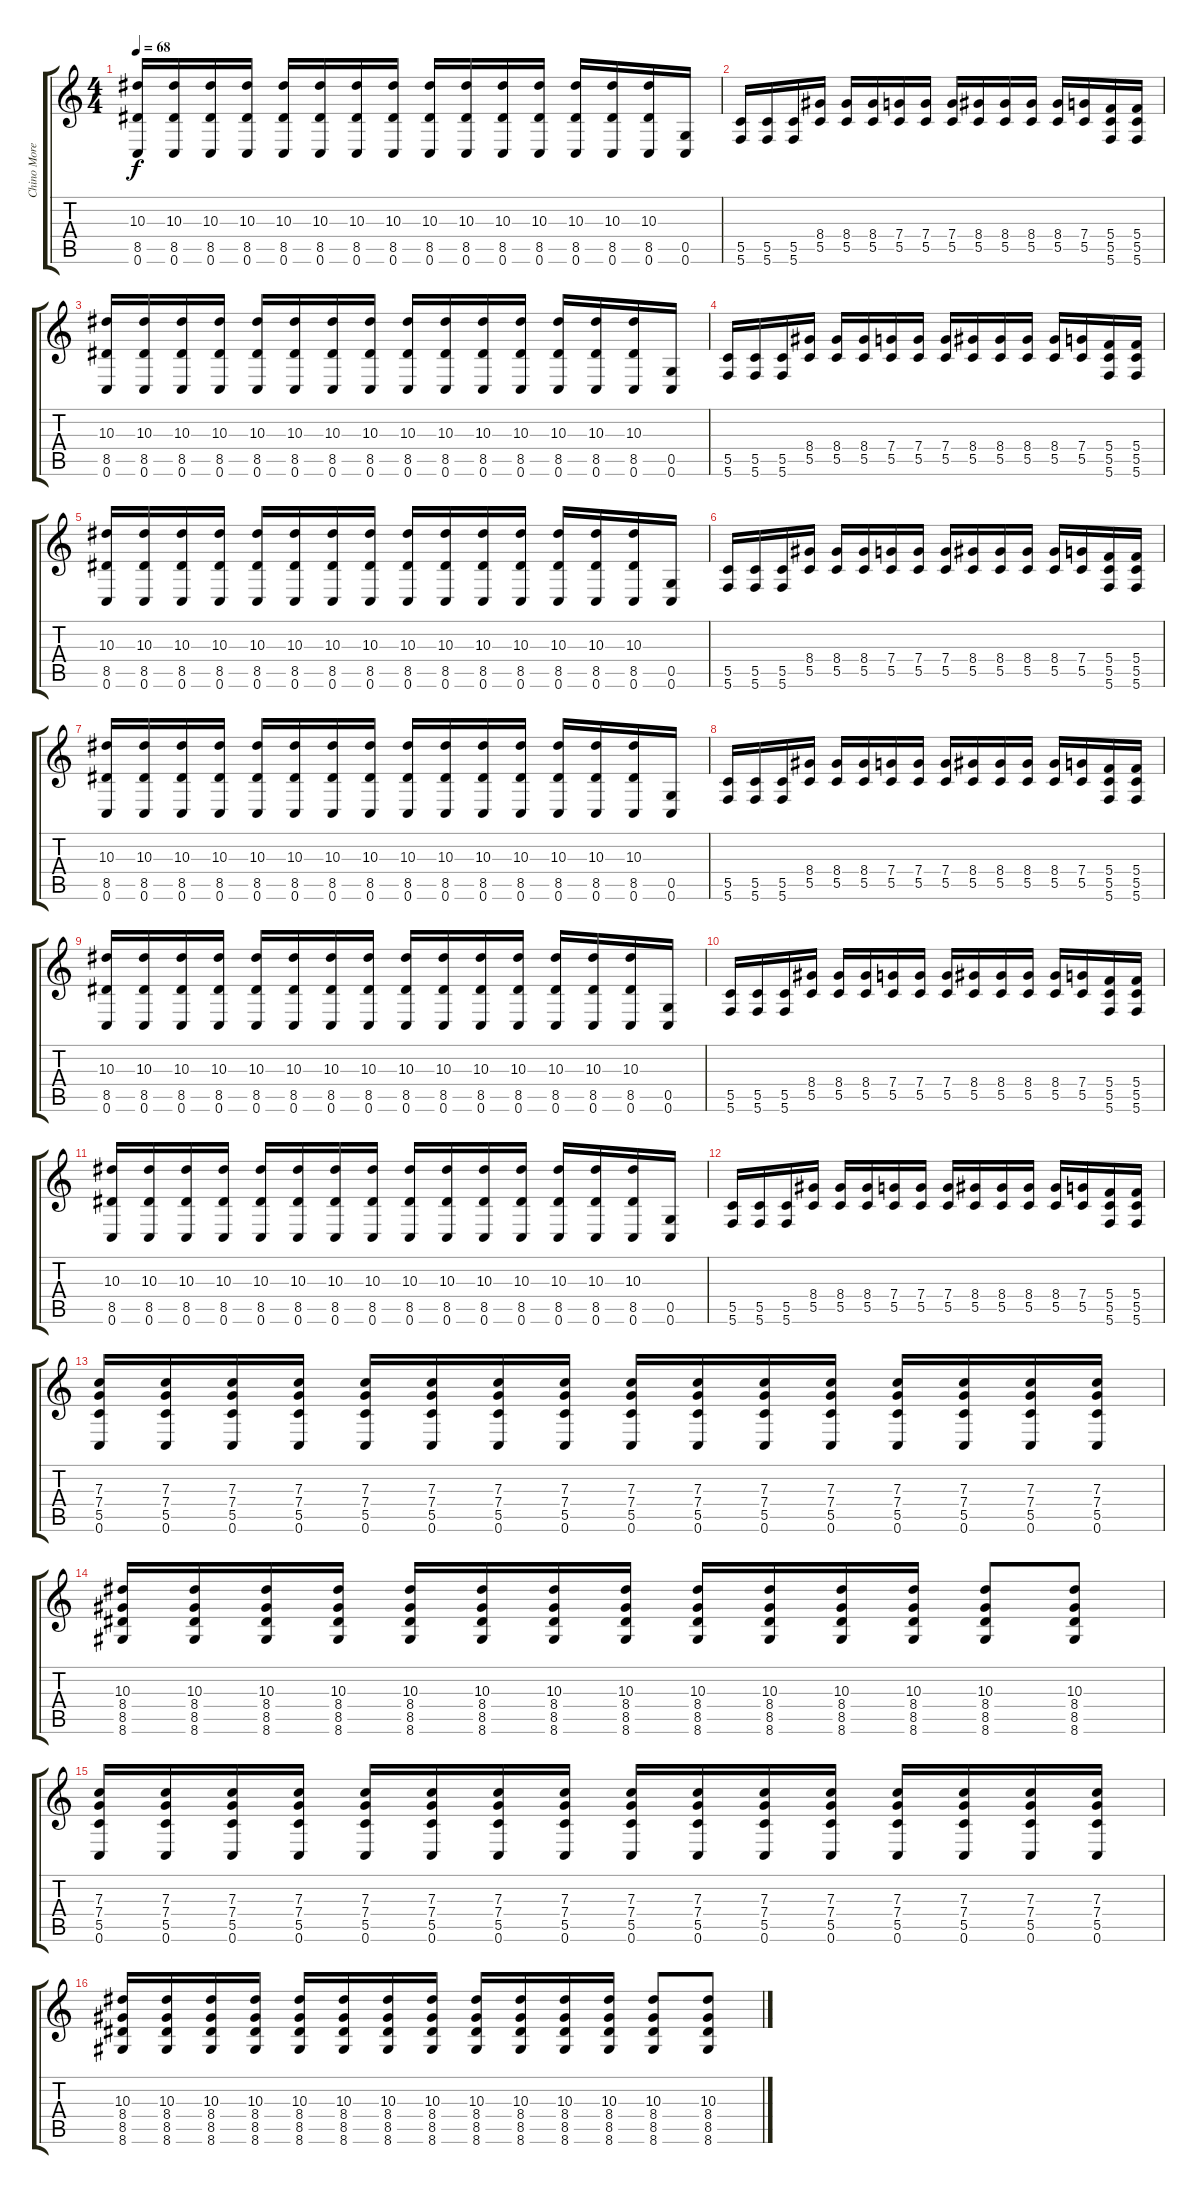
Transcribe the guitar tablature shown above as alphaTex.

\track ("Chino Moreno" "Chino More") {instrument overdrivenguitar}
\staff {score tabs}
\tuning (D4 A3 F3 C3 G2 C2) {hide}
\ts (4 4)
\tempo 68
\clef g2
\ks c
(10.3 8.5 0.6).16{dy f instrument overdrivenguitar} (10.3 8.5 0.6).16 (10.3 8.5 0.6).16 (10.3 8.5 0.6).16 (10.3 8.5 0.6).16 (10.3 8.5 0.6).16 (10.3 8.5 0.6).16 (10.3 8.5 0.6).16 (10.3 8.5 0.6).16 (10.3 8.5 0.6).16 (10.3 8.5 0.6).16 (10.3 8.5 0.6).16 (10.3 8.5 0.6).16 (10.3 8.5 0.6).16 (10.3 8.5 0.6).16 (0.5 0.6).16 |
(5.5 5.6).16 (5.5 5.6).16 (5.5 5.6).16 (8.4 5.5).16 (8.4 5.5).16 (8.4 5.5).16 (7.4 5.5).16 (7.4 5.5).16 (7.4 5.5).16 (8.4 5.5).16 (8.4 5.5).16 (8.4 5.5).16 (8.4 5.5).16 (7.4 5.5).16 (5.4 5.5 5.6).16 (5.4 5.5 5.6).16 |
(10.3 8.5 0.6).16 (10.3 8.5 0.6).16 (10.3 8.5 0.6).16 (10.3 8.5 0.6).16 (10.3 8.5 0.6).16 (10.3 8.5 0.6).16 (10.3 8.5 0.6).16 (10.3 8.5 0.6).16 (10.3 8.5 0.6).16 (10.3 8.5 0.6).16 (10.3 8.5 0.6).16 (10.3 8.5 0.6).16 (10.3 8.5 0.6).16 (10.3 8.5 0.6).16 (10.3 8.5 0.6).16 (0.5 0.6).16 |
(5.5 5.6).16 (5.5 5.6).16 (5.5 5.6).16 (8.4 5.5).16 (8.4 5.5).16 (8.4 5.5).16 (7.4 5.5).16 (7.4 5.5).16 (7.4 5.5).16 (8.4 5.5).16 (8.4 5.5).16 (8.4 5.5).16 (8.4 5.5).16 (7.4 5.5).16 (5.4 5.5 5.6).16 (5.4 5.5 5.6).16 |
(10.3 8.5 0.6).16{instrument overdrivenguitar} (10.3 8.5 0.6).16 (10.3 8.5 0.6).16 (10.3 8.5 0.6).16 (10.3 8.5 0.6).16 (10.3 8.5 0.6).16 (10.3 8.5 0.6).16 (10.3 8.5 0.6).16 (10.3 8.5 0.6).16 (10.3 8.5 0.6).16 (10.3 8.5 0.6).16 (10.3 8.5 0.6).16 (10.3 8.5 0.6).16 (10.3 8.5 0.6).16 (10.3 8.5 0.6).16 (0.5 0.6).16 |
(5.5 5.6).16 (5.5 5.6).16 (5.5 5.6).16 (8.4 5.5).16 (8.4 5.5).16 (8.4 5.5).16 (7.4 5.5).16 (7.4 5.5).16 (7.4 5.5).16 (8.4 5.5).16 (8.4 5.5).16 (8.4 5.5).16 (8.4 5.5).16 (7.4 5.5).16 (5.4 5.5 5.6).16 (5.4 5.5 5.6).16 |
(10.3 8.5 0.6).16 (10.3 8.5 0.6).16 (10.3 8.5 0.6).16 (10.3 8.5 0.6).16 (10.3 8.5 0.6).16 (10.3 8.5 0.6).16 (10.3 8.5 0.6).16 (10.3 8.5 0.6).16 (10.3 8.5 0.6).16 (10.3 8.5 0.6).16 (10.3 8.5 0.6).16 (10.3 8.5 0.6).16 (10.3 8.5 0.6).16 (10.3 8.5 0.6).16 (10.3 8.5 0.6).16 (0.5 0.6).16 |
(5.5 5.6).16 (5.5 5.6).16 (5.5 5.6).16 (8.4 5.5).16 (8.4 5.5).16 (8.4 5.5).16 (7.4 5.5).16 (7.4 5.5).16 (7.4 5.5).16 (8.4 5.5).16 (8.4 5.5).16 (8.4 5.5).16 (8.4 5.5).16 (7.4 5.5).16 (5.4 5.5 5.6).16 (5.4 5.5 5.6).16 |
(10.3 8.5 0.6).16 (10.3 8.5 0.6).16 (10.3 8.5 0.6).16 (10.3 8.5 0.6).16 (10.3 8.5 0.6).16 (10.3 8.5 0.6).16 (10.3 8.5 0.6).16 (10.3 8.5 0.6).16 (10.3 8.5 0.6).16 (10.3 8.5 0.6).16 (10.3 8.5 0.6).16 (10.3 8.5 0.6).16 (10.3 8.5 0.6).16 (10.3 8.5 0.6).16 (10.3 8.5 0.6).16 (0.5 0.6).16 |
(5.5 5.6).16 (5.5 5.6).16 (5.5 5.6).16 (8.4 5.5).16 (8.4 5.5).16 (8.4 5.5).16 (7.4 5.5).16 (7.4 5.5).16 (7.4 5.5).16 (8.4 5.5).16 (8.4 5.5).16 (8.4 5.5).16 (8.4 5.5).16 (7.4 5.5).16 (5.4 5.5 5.6).16 (5.4 5.5 5.6).16 |
(10.3 8.5 0.6).16 (10.3 8.5 0.6).16 (10.3 8.5 0.6).16 (10.3 8.5 0.6).16 (10.3 8.5 0.6).16 (10.3 8.5 0.6).16 (10.3 8.5 0.6).16 (10.3 8.5 0.6).16 (10.3 8.5 0.6).16 (10.3 8.5 0.6).16 (10.3 8.5 0.6).16 (10.3 8.5 0.6).16 (10.3 8.5 0.6).16 (10.3 8.5 0.6).16 (10.3 8.5 0.6).16 (0.5 0.6).16 |
(5.5 5.6).16 (5.5 5.6).16 (5.5 5.6).16 (8.4 5.5).16 (8.4 5.5).16 (8.4 5.5).16 (7.4 5.5).16 (7.4 5.5).16 (7.4 5.5).16 (8.4 5.5).16 (8.4 5.5).16 (8.4 5.5).16 (8.4 5.5).16 (7.4 5.5).16 (5.4 5.5 5.6).16 (5.4 5.5 5.6).16 |
(7.3 7.4 5.5 0.6).16{instrument distortionguitar} (7.3 7.4 5.5 0.6).16 (7.3 7.4 5.5 0.6).16 (7.3 7.4 5.5 0.6).16 (7.3 7.4 5.5 0.6).16 (7.3 7.4 5.5 0.6).16 (7.3 7.4 5.5 0.6).16 (7.3 7.4 5.5 0.6).16 (7.3 7.4 5.5 0.6).16 (7.3 7.4 5.5 0.6).16 (7.3 7.4 5.5 0.6).16 (7.3 7.4 5.5 0.6).16 (7.3 7.4 5.5 0.6).16 (7.3 7.4 5.5 0.6).16 (7.3 7.4 5.5 0.6).16 (7.3 7.4 5.5 0.6).16 |
(10.3 8.4 8.5 8.6).16 (10.3 8.4 8.5 8.6).16 (10.3 8.4 8.5 8.6).16 (10.3 8.4 8.5 8.6).16 (10.3 8.4 8.5 8.6).16 (10.3 8.4 8.5 8.6).16 (10.3 8.4 8.5 8.6).16 (10.3 8.4 8.5 8.6).16 (10.3 8.4 8.5 8.6).16 (10.3 8.4 8.5 8.6).16 (10.3 8.4 8.5 8.6).16 (10.3 8.4 8.5 8.6).16 (10.3 8.4 8.5 8.6).8 (10.3 8.4 8.5 8.6).8 |
(7.3 7.4 5.5 0.6).16 (7.3 7.4 5.5 0.6).16 (7.3 7.4 5.5 0.6).16 (7.3 7.4 5.5 0.6).16 (7.3 7.4 5.5 0.6).16 (7.3 7.4 5.5 0.6).16 (7.3 7.4 5.5 0.6).16 (7.3 7.4 5.5 0.6).16 (7.3 7.4 5.5 0.6).16 (7.3 7.4 5.5 0.6).16 (7.3 7.4 5.5 0.6).16 (7.3 7.4 5.5 0.6).16 (7.3 7.4 5.5 0.6).16 (7.3 7.4 5.5 0.6).16 (7.3 7.4 5.5 0.6).16 (7.3 7.4 5.5 0.6).16 |
(10.3 8.4 8.5 8.6).16 (10.3 8.4 8.5 8.6).16 (10.3 8.4 8.5 8.6).16 (10.3 8.4 8.5 8.6).16 (10.3 8.4 8.5 8.6).16 (10.3 8.4 8.5 8.6).16 (10.3 8.4 8.5 8.6).16 (10.3 8.4 8.5 8.6).16 (10.3 8.4 8.5 8.6).16 (10.3 8.4 8.5 8.6).16 (10.3 8.4 8.5 8.6).16 (10.3 8.4 8.5 8.6).16 (10.3 8.4 8.5 8.6).8 (10.3 8.4 8.5 8.6).8
